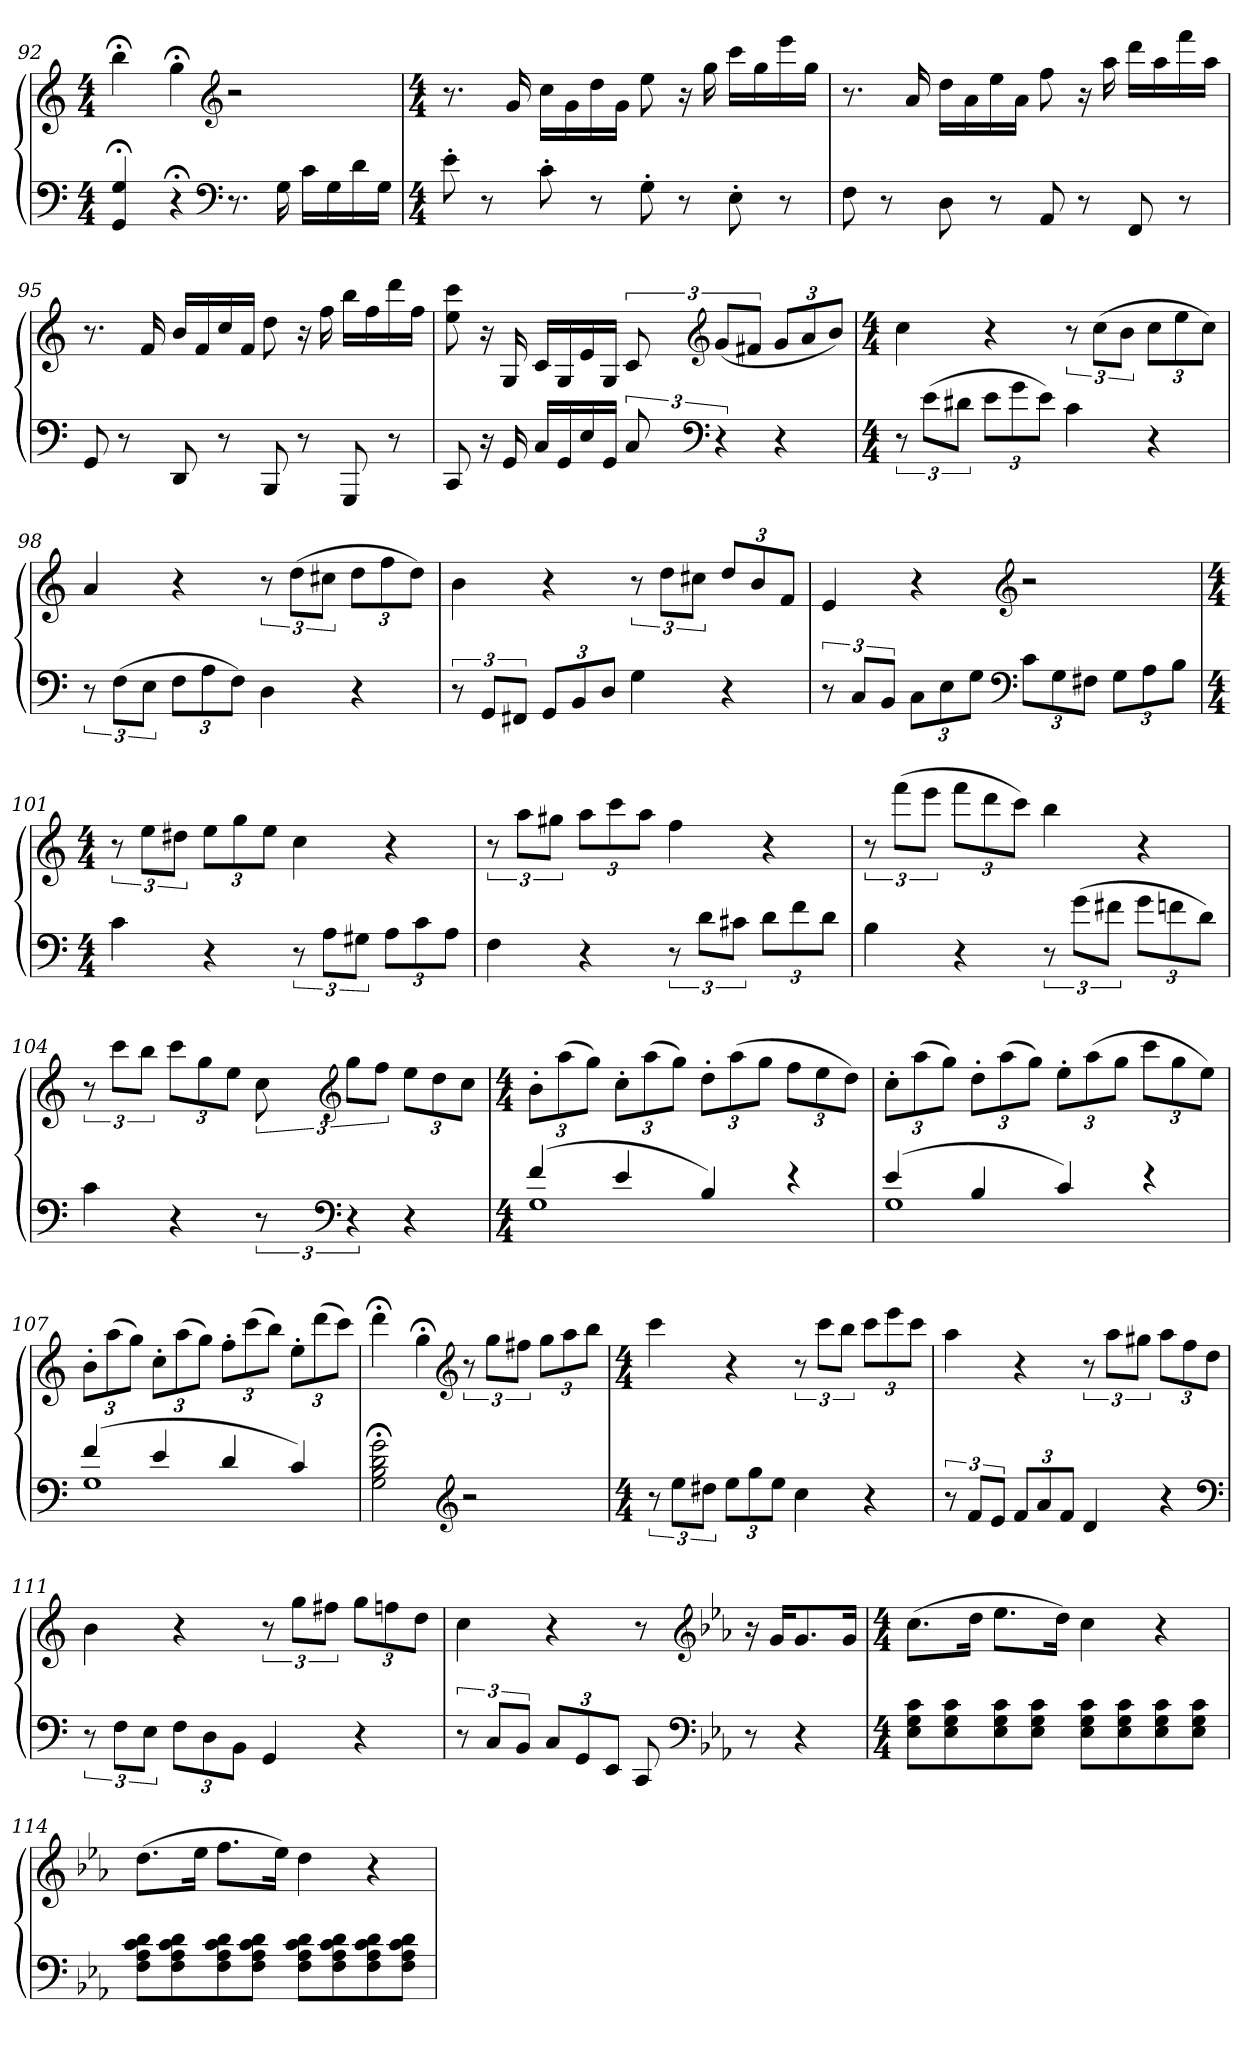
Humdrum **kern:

**kern	**kern
*part1	*part1
*staff2	*staff1
*clefF4	*clefG2
*k[]	*k[]
*C:	*C:
*M4/4	*M4/4
=92	=92
4GG;< 4G;<	4bb;<
4r;<	4gg;<
*clefF4	*clefG2
*k[]	*k[]
*C:	*C:
8.r	2r
16G	.
16cLL	.
16G	.
16d	.
16GJJ	.
=93	=93
*M4/4	*M4/4
8e'	8.r
8r	.
.	16g
8c'	16ccLL
.	16g
8r	16dd
.	16gJJ
8G'	8ee
8r	16r
.	16gg
8E'	16cccLL
.	16gg
8r	16eee
.	16ggJJ
=94	=94
8F	8.r
8r	.
.	16a
8D	16ddLL
.	16a
8r	16ee
.	16aJJ
8AA	8ff
8r	16r
.	16aa
8FF	16dddLL
.	16aa
8r	16fff
.	16aaJJ
=95	=95
8GG	8.r
8r	.
.	16f
8DD	16bLL
.	16f
8r	16cc
.	16fJJ
8BBB	8dd
8r	16r
.	16ff
8GGG	16bbLL
.	16ff
8r	16ddd
.	16ffJJ
=96	=96
8CC	8ee 8ccc
16r	16r
16GG	16G
16CLL	16cLL
16GG	16G
16E	16e
16GGJJ	16GJJ
12C	12c
*clefF4	*clefG2
*k[]	*k[]
*C:	*C:
6r	(12gL
.	12f#XJ
4r	12gL
.	12a
.	12bJ)
=97	=97
*M4/4	*M4/4
12r	4cc
(12eL	.
12d#XJ	.
12eL	4r
12g	.
12eJ)	.
4c	12r
.	(12ccL
.	12bJ
4r	12ccL
.	12ee
.	12ccJ)
=98	=98
12r	4a
(12FL	.
12EJ	.
12FL	4r
12A	.
12FJ)	.
4D	12r
.	(12ddL
.	12cc#XJ
4r	12ddL
.	12ff
.	12ddJ)
=99	=99
12r	4b
12GGL	.
12FF#XJ	.
12GGL	4r
12BB	.
12DJ	.
4G	12r
.	12ddL
.	12cc#XJ
4r	12ddL
.	12b
.	12fJ
=100	=100
12r	4e
12CL	.
12BBJ	.
12CL	4r
12E	.
12GJ	.
*clefF4	*clefG2
*k[]	*k[]
*C:	*C:
12cL	2r
12G	.
12F#XJ	.
12GL	.
12A	.
12BJ	.
=101	=101
*M4/4	*M4/4
4c	12r
.	12eeL
.	12dd#XJ
4r	12eeL
.	12gg
.	12eeJ
12r	4cc
12AL	.
12G#XJ	.
12AL	4r
12c	.
12AJ	.
=102	=102
4F	12r
.	12aaL
.	12gg#XJ
4r	12aaL
.	12ccc
.	12aaJ
12r	4ff
12dL	.
12c#XJ	.
12dL	4r
12f	.
12dJ	.
=103	=103
4B	12r
.	(12fffL
.	12eeeJ
4r	12fffL
.	12ddd
.	12cccJ)
12r	4bb
(12gL	.
12f#XJ	.
12gL	4r
12fn	.
12dJ)	.
=104	=104
4c	12r
.	12cccL
.	12bbJ
4r	12cccL
.	12gg
.	12eeJ
12r	12cc
*clefF4	*clefG2
*k[]	*k[]
*C:	*C:
6r	12ggL
.	12ffJ
4r	12eeL
.	12dd
.	12ccJ
=105	=105
*M4/4	*M4/4
*^	*
(4f	1G	12b'L
.	.	(12aa
.	.	12ggJ)
4e	.	12cc'L
.	.	(12aa
.	.	12ggJ)
4B)	.	12dd'L
.	.	(12aa
.	.	12ggJ
4r	.	12ffL
.	.	12ee
.	.	12ddJ)
=106	=106	=106
(4e	1G	12cc'L
.	.	(12aa
.	.	12ggJ)
4B	.	12dd'L
.	.	(12aa
.	.	12ggJ)
4c)	.	12ee'L
.	.	(12aa
.	.	12ggJ
4r	.	12cccL
.	.	12gg
.	.	12eeJ)
=107	=107	=107
(4f	1G	12b'L
.	.	(12aa
.	.	12ggJ)
4e	.	12cc'L
.	.	(12aa
.	.	12ggJ)
4d	.	12ff'L
.	.	(12ccc
.	.	12bbJ)
4c)	.	12ee'L
.	.	(12ddd
.	.	12cccJ)
*v	*v	*
=108	=108
2G;< 2B;< 2d;< 2g;<	4ddd;<
.	4gg;<
*clefG2	*clefG2
*k[]	*k[]
*C:	*C:
2r	12r
.	12ggL
.	12ff#XJ
.	12ggL
.	12aa
.	12bbJ
=109	=109
*M4/4	*M4/4
12r	4ccc
12eeL	.
12dd#XJ	.
12eeL	4r
12gg	.
12eeJ	.
4cc	12r
.	12cccL
.	12bbJ
4r	12cccL
.	12eee
.	12cccJ
=110	=110
12r	4aa
12fL	.
12eJ	.
12fL	4r
12a	.
12fJ	.
4d	12r
.	12aaL
.	12gg#XJ
4r	12aaL
.	12ff
.	12ddJ
*clefF4	*
=111	=111
12r	4b
12FL	.
12EJ	.
12FL	4r
12D	.
12BBJ	.
4GG	12r
.	12ggL
.	12ff#XJ
4r	12ggL
.	12ffn
.	12ddJ
=112	=112
12r	4cc
12CL	.
12BBJ	.
12CL	4r
12GG	.
12EEJ	.
8CC	8r
*clefF4	*clefG2
*k[b-e-a-]	*k[b-e-a-]
*c:	*c:
8r	16r
.	16gKL
4r	8.g
.	16gJk
=113	=113
*M4/4	*M4/4
8E- 8G 8cL	(8.ccL
8E- 8G 8c	.
.	16ddJk
8E- 8G 8c	8.ee-L
8E- 8G 8cJ	.
.	16ddJk)
8E- 8G 8cL	4cc
8E- 8G 8c	.
8E- 8G 8c	4r
8E- 8G 8cJ	.
=114	=114
8F 8A- 8c 8dL	(8.ddL
8F 8A- 8c 8d	.
.	16ee-Jk
8F 8A- 8c 8d	8.ffL
8F 8A- 8c 8dJ	.
.	16ee-Jk)
8F 8A- 8c 8dL	4dd
8F 8A- 8c 8d	.
8F 8A- 8c 8d	4r
8F 8A- 8c 8dJ	.
=	=
*-	*-
